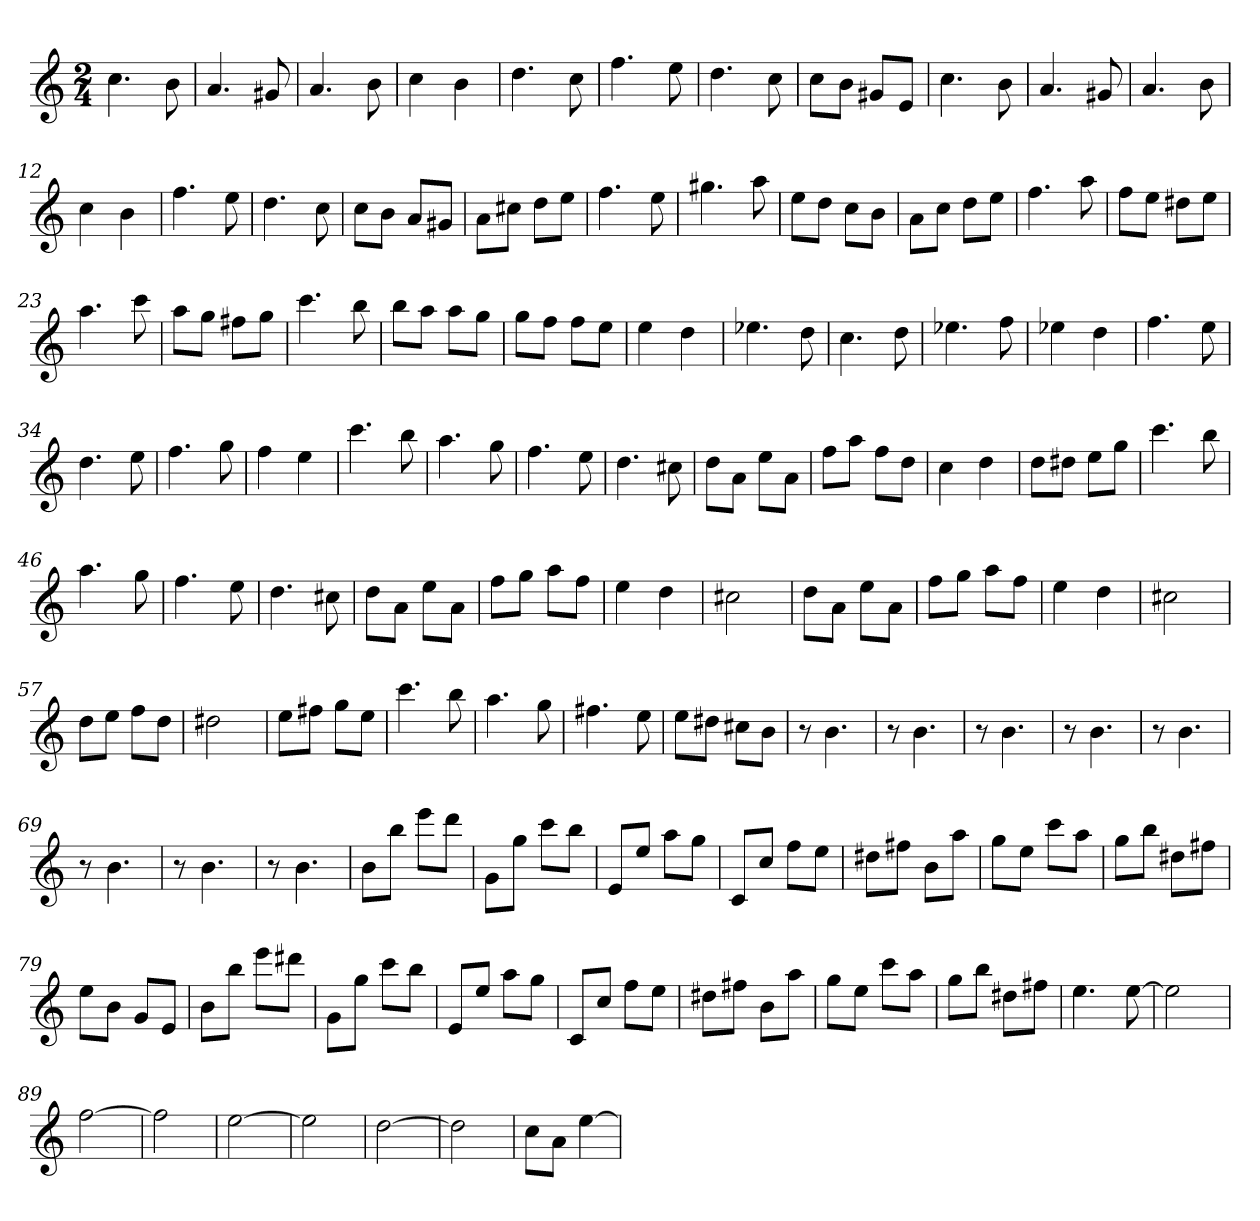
**kern
*part1
*staff1
*clefG2
*k[]
*a:
*M2/4
*MM160
=1
4.cc
8b
=2
4.a
8g#X
=3
4.a
8b
=4
4cc
4b
=5
4.dd
8cc
=6
4.ff
8ee
=7
4.dd
8cc
=8
8cc\L
8b\J
8g#X/L
8e/J
=9
4.cc
8b
=10
4.a
8g#X
=11
4.a
8b
=12
4cc
4b
=13
4.ff
8ee
=14
4.dd
8cc
=15
8cc\L
8b\J
8a/L
8g#X/J
=16
8a\L
8cc#X\J
8dd\L
8ee\J
=17
4.ff
8ee
=18
4.gg#X
8aa
=19
8ee\L
8dd\J
8cc\L
8b\J
=20
8a\L
8cc\J
8dd\L
8ee\J
=21
4.ff
8aa
=22
8ff\L
8ee\J
8dd#X\L
8ee\J
=23
4.aa
8ccc
=24
8aa\L
8gg\J
8ff#X\L
8gg\J
=25
4.ccc
8bb
=26
8bb\L
8aa\J
8aa\L
8gg\J
=27
8gg\L
8ff\J
8ff\L
8ee\J
=28
4ee
4dd
=29
4.ee-X
8dd
=30
4.cc
8dd
=31
4.ee-X
8ff
=32
4ee-X
4dd
=33
4.ff
8ee
=34
4.dd
8ee
=35
4.ff
8gg
=36
4ff
4ee
=37
4.ccc
8bb
=38
4.aa
8gg
=39
4.ff
8ee
=40
4.dd
8cc#X
=41
8dd\L
8a\J
8ee\L
8a\J
=42
8ff\L
8aa\J
8ff\L
8dd\J
=43
4cc
4dd
=44
8dd\L
8dd#X\J
8ee\L
8gg\J
=45
4.ccc
8bb
=46
4.aa
8gg
=47
4.ff
8ee
=48
4.dd
8cc#X
=49
8dd\L
8a\J
8ee\L
8a\J
=50
8ff\L
8gg\J
8aa\L
8ff\J
=51
4ee
4dd
=52
2cc#X
=53
8dd\L
8a\J
8ee\L
8a\J
=54
8ff\L
8gg\J
8aa\L
8ff\J
=55
4ee
4dd
=56
2cc#X
=57
8dd\L
8ee\J
8ff\L
8dd\J
=58
2dd#X
=59
8ee\L
8ff#X\J
8gg\L
8ee\J
=60
4.ccc
8bb
=61
4.aa
8gg
=62
4.ff#X
8ee
=63
8ee\L
8dd#X\J
8cc#X\L
8b\J
=64
8r
4.b
=65
8r
4.b
=66
8r
4.b
=67
8r
4.b
=68
8r
4.b
=69
8r
4.b
=70
8r
4.b
=71
8r
4.b
=72
8b\L
8bb\J
8eee\L
8ddd\J
=73
8g\L
8gg\J
8ccc\L
8bb\J
=74
8e/L
8ee/J
8aa\L
8gg\J
=75
8c/L
8cc/J
8ff\L
8ee\J
=76
8dd#X\L
8ff#X\J
8b\L
8aa\J
=77
8gg\L
8ee\J
8ccc\L
8aa\J
=78
8gg\L
8bb\J
8dd#X\L
8ff#X\J
=79
8ee\L
8b\J
8g/L
8e/J
=80
8b\L
8bb\J
8eee\L
8ddd#X\J
=81
8g\L
8gg\J
8ccc\L
8bb\J
=82
8e/L
8ee/J
8aa\L
8gg\J
=83
8c/L
8cc/J
8ff\L
8ee\J
=84
8dd#X\L
8ff#X\J
8b\L
8aa\J
=85
8gg\L
8ee\J
8ccc\L
8aa\J
=86
8gg\L
8bb\J
8dd#X\L
8ff#X\J
=87
4.ee
[8ee
=88
2ee]
=89
[2ff
=90
2ff]
=91
[2ee
=92
2ee]
=93
[2dd
=94
2dd]
=95
8cc\L
8a\J
[4ee
=
*-
